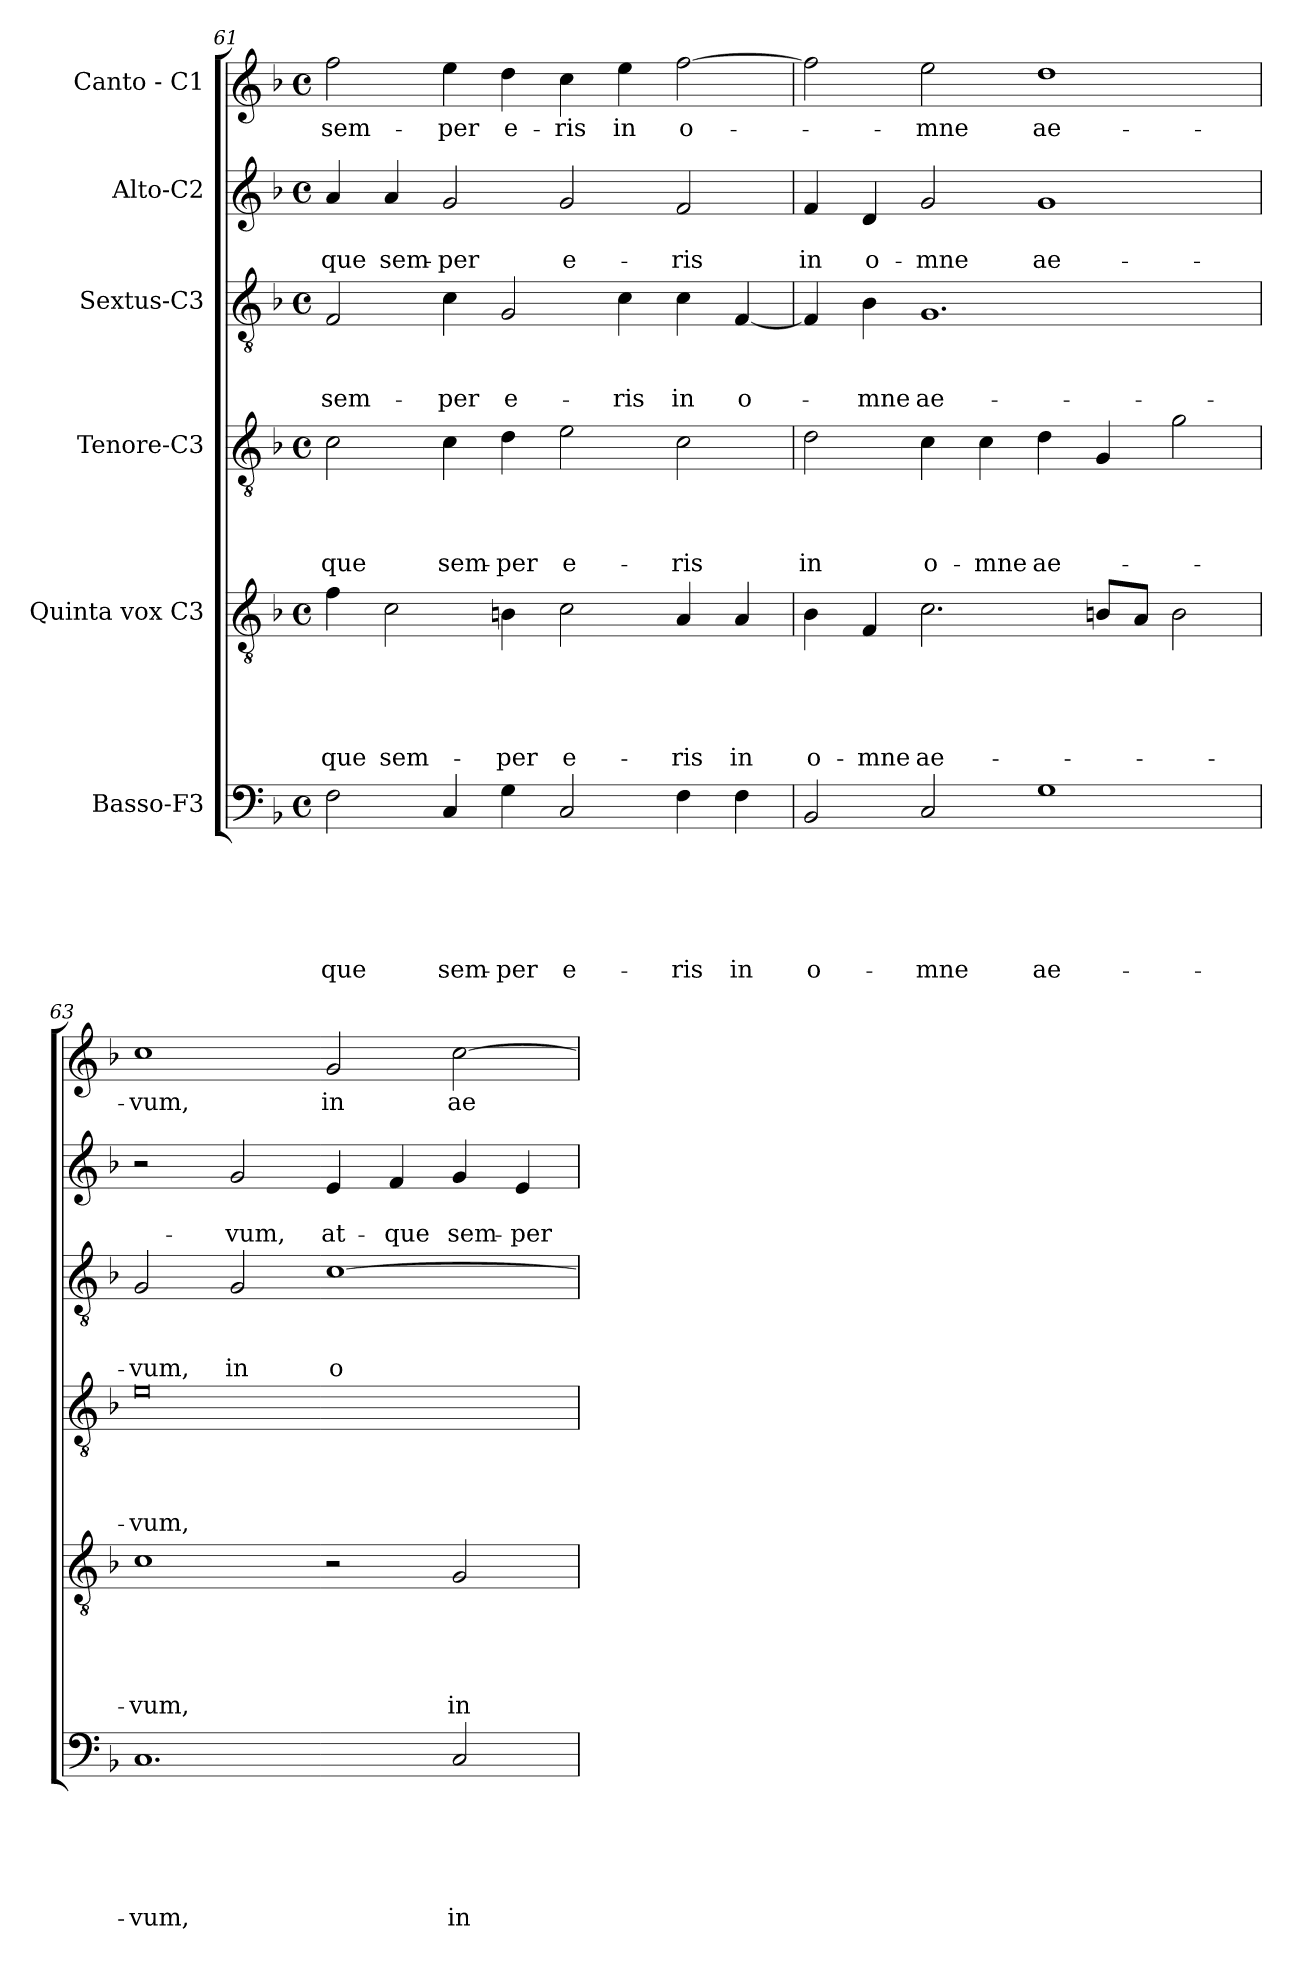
**kern	**text	**text	**text	**text	**text	**text	**kern	**text	**text	**text	**text	**text	**kern	**text	**text	**text	**text	**kern	**text	**text	**text	**kern	**text	**text	**kern	**text
*part6	*part6	*part6	*part6	*part6	*part6	*part6	*part5	*part5	*part5	*part5	*part5	*part5	*part4	*part4	*part4	*part4	*part4	*part3	*part3	*part3	*part3	*part2	*part2	*part2	*part1	*part1
*staff6	*staff6	*staff6	*staff6	*staff6	*staff6	*staff6	*staff5	*staff5	*staff5	*staff5	*staff5	*staff5	*staff4	*staff4	*staff4	*staff4	*staff4	*staff3	*staff3	*staff3	*staff3	*staff2	*staff2	*staff2	*staff1	*staff1
*I"Basso-F3	*	*	*	*	*	*	*I"Quinta vox C3	*	*	*	*	*	*I"Tenore-C3	*	*	*	*	*I"Sextus-C3	*	*	*	*I"Alto-C2	*	*	*I"Canto - C1	*
*clefF4	*	*	*	*	*	*	*clefGv2	*	*	*	*	*	*clefGv2	*	*	*	*	*clefGv2	*	*	*	*clefG2	*	*	*clefG2	*
*k[b-]	*	*	*	*	*	*	*k[b-]	*	*	*	*	*	*k[b-]	*	*	*	*	*k[b-]	*	*	*	*k[b-]	*	*	*k[b-]	*
*F:	*	*	*	*	*	*	*F:	*	*	*	*	*	*F:	*	*	*	*	*F:	*	*	*	*F:	*	*	*F:	*
*M4/4	*	*	*	*	*	*	*M4/4	*	*	*	*	*	*M4/4	*	*	*	*	*M4/4	*	*	*	*M4/4	*	*	*M4/4	*
*met(c)	*	*	*	*	*	*	*met(c)	*	*	*	*	*	*met(c)	*	*	*	*	*met(c)	*	*	*	*met(c)	*	*	*met(c)	*
=61	=61	=61	=61	=61	=61	=61	=61	=61	=61	=61	=61	=61	=61	=61	=61	=61	=61	=61	=61	=61	=61	=61	=61	=61	=61	=61
!	!	!	!	!	!	!LO:LY:b	!	!	!	!	!	!LO:LY:b	!	!	!	!	!LO:LY:b	!	!	!	!LO:LY:b	!	!	!LO:LY:b	!	!LO:LY:b
2F\	.	.	.	.	.	-que	4f\	.	.	.	.	-que	2c\	.	.	.	-que	2F/	.	.	sem-	4a/	.	-que	2ff\	sem-
!	!	!	!	!	!	!	!	!	!	!	!	!LO:LY:b	!	!	!	!	!	!	!	!	!	!	!	!LO:LY:b	!	!
.	.	.	.	.	.	.	2c\	.	.	.	.	sem-	.	.	.	.	.	.	.	.	.	4a/	.	sem-	.	.
!	!	!	!	!	!	!LO:LY:b	!	!	!	!	!	!	!	!	!	!	!LO:LY:b	!	!	!	!LO:LY:b	!	!	!LO:LY:b	!	!LO:LY:b
4C/	.	.	.	.	.	sem-	.	.	.	.	.	.	4c\	.	.	.	sem-	4c\	.	.	-per	2g/	.	-per	4ee\	-per
!	!	!	!	!	!	!LO:LY:b	!	!	!	!	!	!LO:LY:b	!	!	!	!	!LO:LY:b	!	!	!	!LO:LY:b	!	!	!	!	!LO:LY:b
4G\	.	.	.	.	.	-per	4Bn\	.	.	.	.	-per	4d\	.	.	.	-per	2G/	.	.	e-	.	.	.	4dd\	e-
!	!	!	!	!	!	!LO:LY:b	!	!	!	!	!	!LO:LY:b	!	!	!	!	!LO:LY:b	!	!	!	!	!	!	!LO:LY:b	!	!LO:LY:b
2C/	.	.	.	.	.	e-	2c\	.	.	.	.	e-	2e\	.	.	.	e-	.	.	.	.	2g/	.	e-	4cc\	-ris
!	!	!	!	!	!	!	!	!	!	!	!	!	!	!	!	!	!	!	!	!	!LO:LY:b	!	!	!	!	!LO:LY:b
.	.	.	.	.	.	.	.	.	.	.	.	.	.	.	.	.	.	4c\	.	.	-ris	.	.	.	4ee\	in
!	!	!	!	!	!	!LO:LY:b	!	!	!	!	!	!LO:LY:b	!	!	!	!	!LO:LY:b	!	!	!	!LO:LY:b	!	!	!LO:LY:b	!	!LO:LY:b
4F\	.	.	.	.	.	-ris	4A/	.	.	.	.	-ris	2c\	.	.	.	-ris	4c\	.	.	in	2f/	.	-ris	[>2ff\	o-
!	!	!	!	!	!	!LO:LY:b	!	!	!	!	!	!LO:LY:b	!	!	!	!	!	!	!	!	!LO:LY:b	!	!	!	!	!
4F\	.	.	.	.	.	in	4A/	.	.	.	.	in	.	.	.	.	.	[<4F/	.	.	o-	.	.	.	.	.
=62	=62	=62	=62	=62	=62	=62	=62	=62	=62	=62	=62	=62	=62	=62	=62	=62	=62	=62	=62	=62	=62	=62	=62	=62	=62	=62
!	!	!	!	!	!	!LO:LY:b	!	!	!	!	!	!LO:LY:b	!	!	!	!	!LO:LY:b	!	!	!	!	!	!	!LO:LY:b	!	!
2BB-/	.	.	.	.	.	o-	4B-\	.	.	.	.	o-	2d\	.	.	.	in	4F/]	.	.	.	4f/	.	in	2ff\]	.
!	!	!	!	!	!	!	!	!	!	!	!	!LO:LY:b	!	!	!	!	!	!	!	!	!LO:LY:b	!	!	!LO:LY:b	!	!
.	.	.	.	.	.	.	4F/	.	.	.	.	-mne	.	.	.	.	.	4B-\	.	.	-mne	4d/	.	o-	.	.
!	!	!	!	!	!	!LO:LY:b	!	!	!	!	!	!LO:LY:b	!	!	!	!	!LO:LY:b	!	!	!	!LO:LY:b	!	!	!LO:LY:b	!	!LO:LY:b
2C/	.	.	.	.	.	-mne	2.c\	.	.	.	.	ae-	4c\	.	.	.	o-	1.G	.	.	ae-	2g/	.	-mne	2ee\	-mne
!	!	!	!	!	!	!	!	!	!	!	!	!	!	!	!	!	!LO:LY:b	!	!	!	!	!	!	!	!	!
.	.	.	.	.	.	.	.	.	.	.	.	.	4c\	.	.	.	-mne	.	.	.	.	.	.	.	.	.
!	!	!	!	!	!	!LO:LY:b	!	!	!	!	!	!	!	!	!	!	!LO:LY:b	!	!	!	!	!	!	!LO:LY:b	!	!LO:LY:b
1G	.	.	.	.	.	ae-	.	.	.	.	.	.	4d\	.	.	.	ae-	.	.	.	.	1g	.	ae-	1dd	ae-
.	.	.	.	.	.	.	8Bn/L	.	.	.	.	.	4G/	.	.	.	.	.	.	.	.	.	.	.	.	.
.	.	.	.	.	.	.	8A/J	.	.	.	.	.	.	.	.	.	.	.	.	.	.	.	.	.	.	.
.	.	.	.	.	.	.	2B\	.	.	.	.	.	2g\	.	.	.	.	.	.	.	.	.	.	.	.	.
!!LO:PB:g=z
=63	=63	=63	=63	=63	=63	=63	=63	=63	=63	=63	=63	=63	=63	=63	=63	=63	=63	=63	=63	=63	=63	=63	=63	=63	=63	=63
!	!	!	!	!	!	!LO:LY:b	!	!	!	!	!	!LO:LY:b	!	!	!	!	!LO:LY:b	!	!	!	!LO:LY:b	!	!	!	!	!LO:LY:b
1.C	.	.	.	.	.	-vum,	1c	.	.	.	.	-vum,	0e	.	.	.	-vum,	2G/	.	.	-vum,	2r	.	.	1cc	-vum,
!	!	!	!	!	!	!	!	!	!	!	!	!	!	!	!	!	!	!	!	!	!LO:LY:b	!	!	!LO:LY:b	!	!
.	.	.	.	.	.	.	.	.	.	.	.	.	.	.	.	.	.	2G/	.	.	in	2g/	.	-vum,	.	.
!	!	!	!	!	!	!	!	!	!	!	!	!	!	!	!	!	!	!	!	!	!LO:LY:b	!	!	!LO:LY:b	!	!LO:LY:b
.	.	.	.	.	.	.	2r	.	.	.	.	.	.	.	.	.	.	[>1c	.	.	o-	4e/	.	at-	2g/	in
!	!	!	!	!	!	!	!	!	!	!	!	!	!	!	!	!	!	!	!	!	!	!	!	!LO:LY:b	!	!
.	.	.	.	.	.	.	.	.	.	.	.	.	.	.	.	.	.	.	.	.	.	4f/	.	-que	.	.
!	!	!	!	!	!	!LO:LY:b	!	!	!	!	!	!LO:LY:b	!	!	!	!	!	!	!	!	!	!	!	!LO:LY:b	!	!LO:LY:b
2C/	.	.	.	.	.	in	2G/	.	.	.	.	in	.	.	.	.	.	.	.	.	.	4g/	.	sem-	[>2cc\	ae-
!	!	!	!	!	!	!	!	!	!	!	!	!	!	!	!	!	!	!	!	!	!	!	!	!LO:LY:b	!	!
.	.	.	.	.	.	.	.	.	.	.	.	.	.	.	.	.	.	.	.	.	.	4e/	.	-per	.	.
=	=	=	=	=	=	=	=	=	=	=	=	=	=	=	=	=	=	=	=	=	=	=	=	=	=	=
*-	*-	*-	*-	*-	*-	*-	*-	*-	*-	*-	*-	*-	*-	*-	*-	*-	*-	*-	*-	*-	*-	*-	*-	*-	*-	*-
